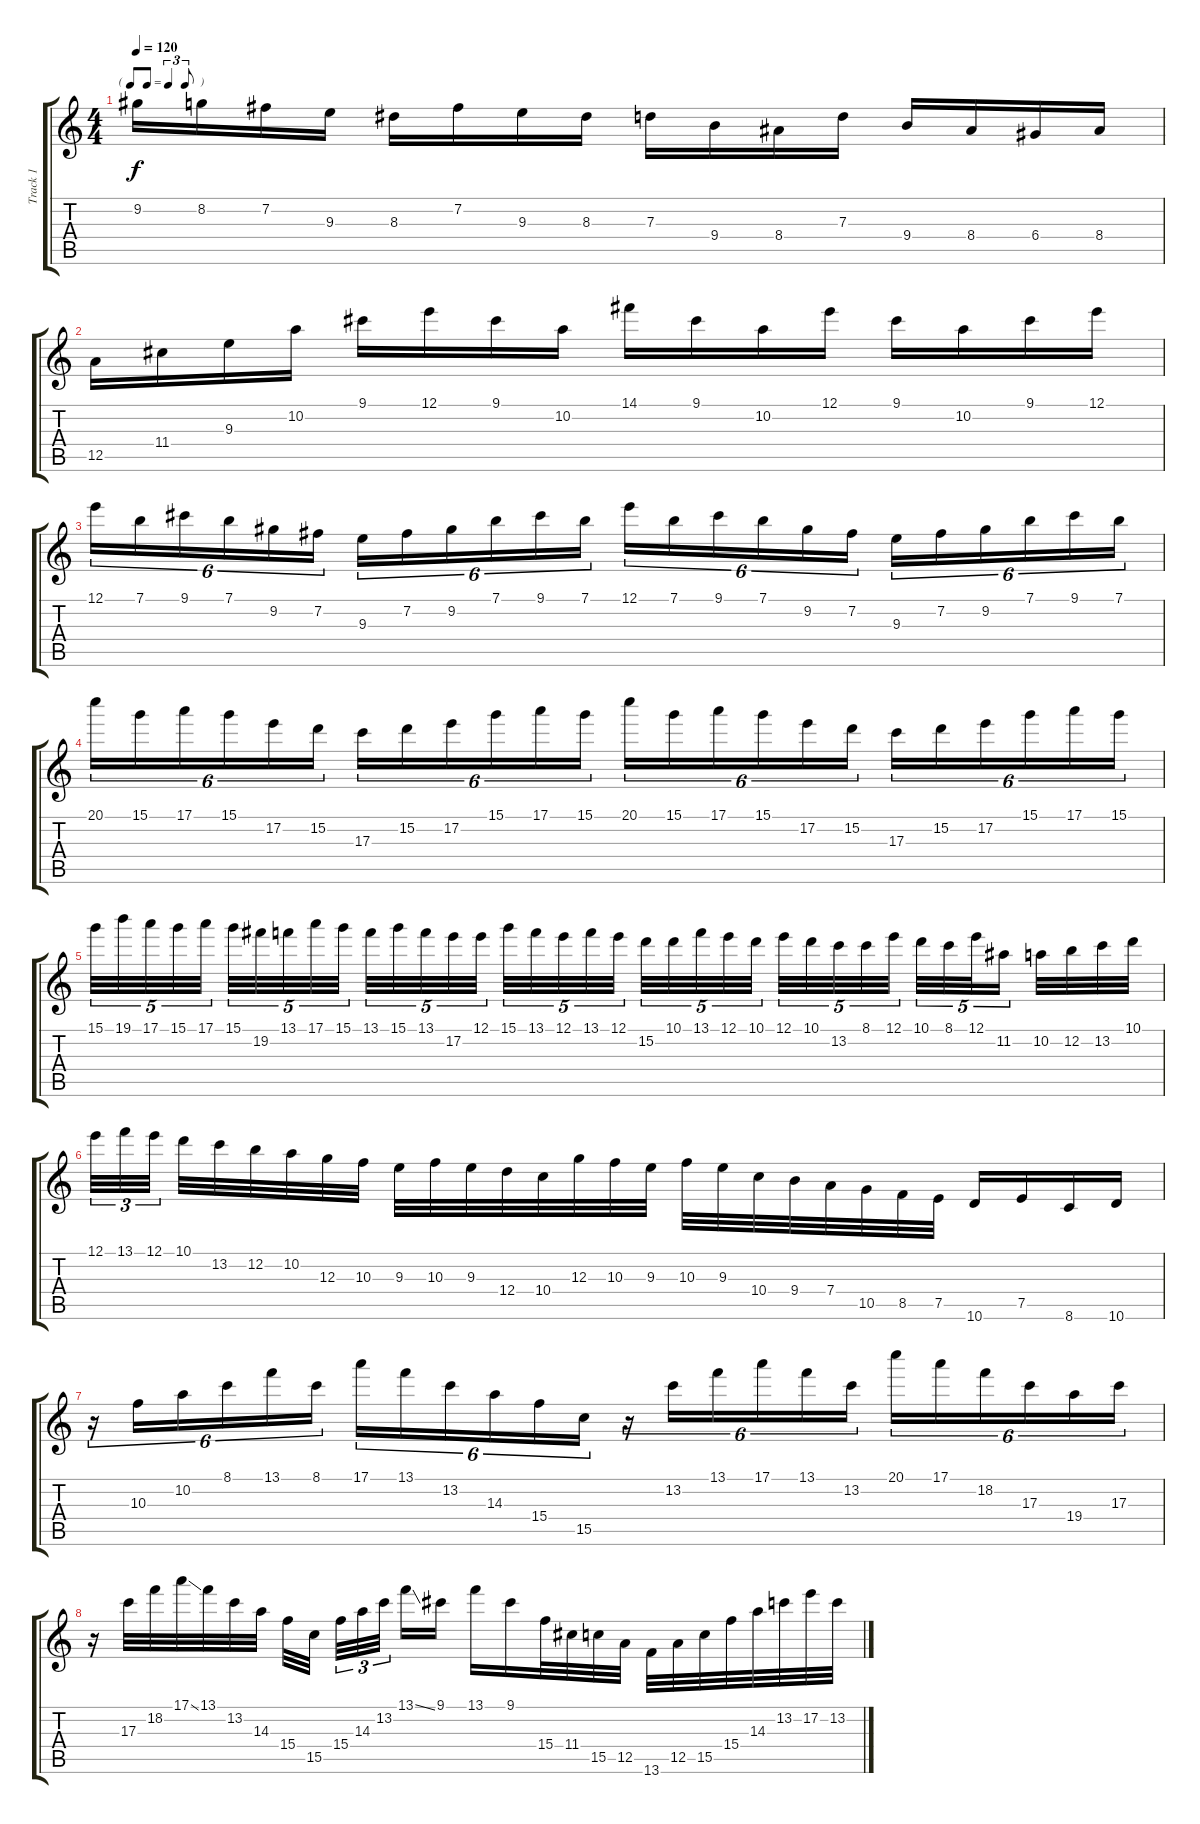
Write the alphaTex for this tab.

\track ("Track 1" "Track 1") {instrument distortionguitar}
\staff {score tabs}
\tuning (E4 B3 G3 D3 A2 E2) {hide}
\ts (4 4)
\tf triplet8th
\tempo 120
\clef g2
\ks c
9.2.16{dy f} 8.2.16 7.2.16 9.3.16 8.3.16 7.2.16 9.3.16 8.3.16 7.3.16 9.4.16 8.4.16 7.3.16 9.4.16 8.4.16 6.4.16 8.4.16 |
12.5.16 11.4.16 9.3.16 10.2.16 9.1.16 12.1.16 9.1.16 10.2.16 14.1.16 9.1.16 10.2.16 12.1.16 9.1.16 10.2.16 9.1.16 12.1.16 |
12.1.16{tu (6 4)} 7.1.16{tu (6 4)} 9.1.16{tu (6 4)} 7.1.16{tu (6 4)} 9.2.16{tu (6 4)} 7.2.16{tu (6 4)} 9.3.16{tu (6 4)} 7.2.16{tu (6 4)} 9.2.16{tu (6 4)} 7.1.16{tu (6 4)} 9.1.16{tu (6 4)} 7.1.16{tu (6 4)} 12.1.16{tu (6 4)} 7.1.16{tu (6 4)} 9.1.16{tu (6 4)} 7.1.16{tu (6 4)} 9.2.16{tu (6 4)} 7.2.16{tu (6 4)} 9.3.16{tu (6 4)} 7.2.16{tu (6 4)} 9.2.16{tu (6 4)} 7.1.16{tu (6 4)} 9.1.16{tu (6 4)} 7.1.16{tu (6 4)} |
20.1.16{tu (6 4)} 15.1.16{tu (6 4)} 17.1.16{tu (6 4)} 15.1.16{tu (6 4)} 17.2.16{tu (6 4)} 15.2.16{tu (6 4)} 17.3.16{tu (6 4)} 15.2.16{tu (6 4)} 17.2.16{tu (6 4)} 15.1.16{tu (6 4)} 17.1.16{tu (6 4)} 15.1.16{tu (6 4)} 20.1.16{tu (6 4)} 15.1.16{tu (6 4)} 17.1.16{tu (6 4)} 15.1.16{tu (6 4)} 17.2.16{tu (6 4)} 15.2.16{tu (6 4)} 17.3.16{tu (6 4)} 15.2.16{tu (6 4)} 17.2.16{tu (6 4)} 15.1.16{tu (6 4)} 17.1.16{tu (6 4)} 15.1.16{tu (6 4)} |
15.1.32{tu (5 4)} 19.1.32{tu (5 4)} 17.1.32{tu (5 4)} 15.1.32{tu (5 4)} 17.1.32{tu (5 4)} 15.1.32{tu (5 4)} 19.2.32{tu (5 4)} 13.1.32{tu (5 4)} 17.1.32{tu (5 4)} 15.1.32{tu (5 4)} 13.1.32{tu (5 4)} 15.1.32{tu (5 4)} 13.1.32{tu (5 4)} 17.2.32{tu (5 4)} 12.1.32{tu (5 4)} 15.1.32{tu (5 4)} 13.1.32{tu (5 4)} 12.1.32{tu (5 4)} 13.1.32{tu (5 4)} 12.1.32{tu (5 4)} 15.2.32{tu (5 4)} 10.1.32{tu (5 4)} 13.1.32{tu (5 4)} 12.1.32{tu (5 4)} 10.1.32{tu (5 4)} 12.1.32{tu (5 4)} 10.1.32{tu (5 4)} 13.2.32{tu (5 4)} 8.1.32{tu (5 4)} 12.1.32{tu (5 4)} 10.1.32{tu (5 4)} 8.1.32{tu (5 4)} 12.1.32{tu (5 4)} 11.2.16{tu (5 4)} 10.2.32 12.2.32 13.2.32 10.1.32 |
12.1.32{tu (3 2)} 13.1.32{tu (3 2)} 12.1.32{tu (3 2)} 10.1.32 13.2.32 12.2.32 10.2.32 12.3.32 10.3.32 9.3.32 10.3.32 9.3.32 12.4.32 10.4.32 12.3.32 10.3.32 9.3.32 10.3.32 9.3.32 10.4.32 9.4.32 7.4.32 10.5.32 8.5.32 7.5.32 10.6.16 7.5.16 8.6.16 10.6.16 |
r.16{tu (6 4)} 10.3.16{tu (6 4)} 10.2.16{tu (6 4)} 8.1.16{tu (6 4)} 13.1.16{tu (6 4)} 8.1.16{tu (6 4)} 17.1.16{tu (6 4)} 13.1.16{tu (6 4)} 13.2.16{tu (6 4)} 14.3.16{tu (6 4)} 15.4.16{tu (6 4)} 15.5.16{tu (6 4)} r.16{tu (6 4)} 13.2.16{tu (6 4)} 13.1.16{tu (6 4)} 17.1.16{tu (6 4)} 13.1.16{tu (6 4)} 13.2.16{tu (6 4)} 20.1.16{tu (6 4)} 17.1.16{tu (6 4)} 18.2.16{tu (6 4)} 17.3.16{tu (6 4)} 19.4.16{tu (6 4)} 17.3.16{tu (6 4)} |
r.16 17.3.32 18.2.32 17.1{ss}.32 13.1.32 13.2.32 14.3.32 15.4.32 15.5.32 15.4.32{tu (3 2)} 14.3.32{tu (3 2)} 13.2.32{tu (3 2)} 13.1{ss}.16 9.1.16 13.1.16 9.1.16 15.4.32 11.4.32 15.5.32 12.5.32 13.6.32 12.5.32 15.5.32 15.4.32 14.3.32 13.2.32 17.2.32 13.2.32
